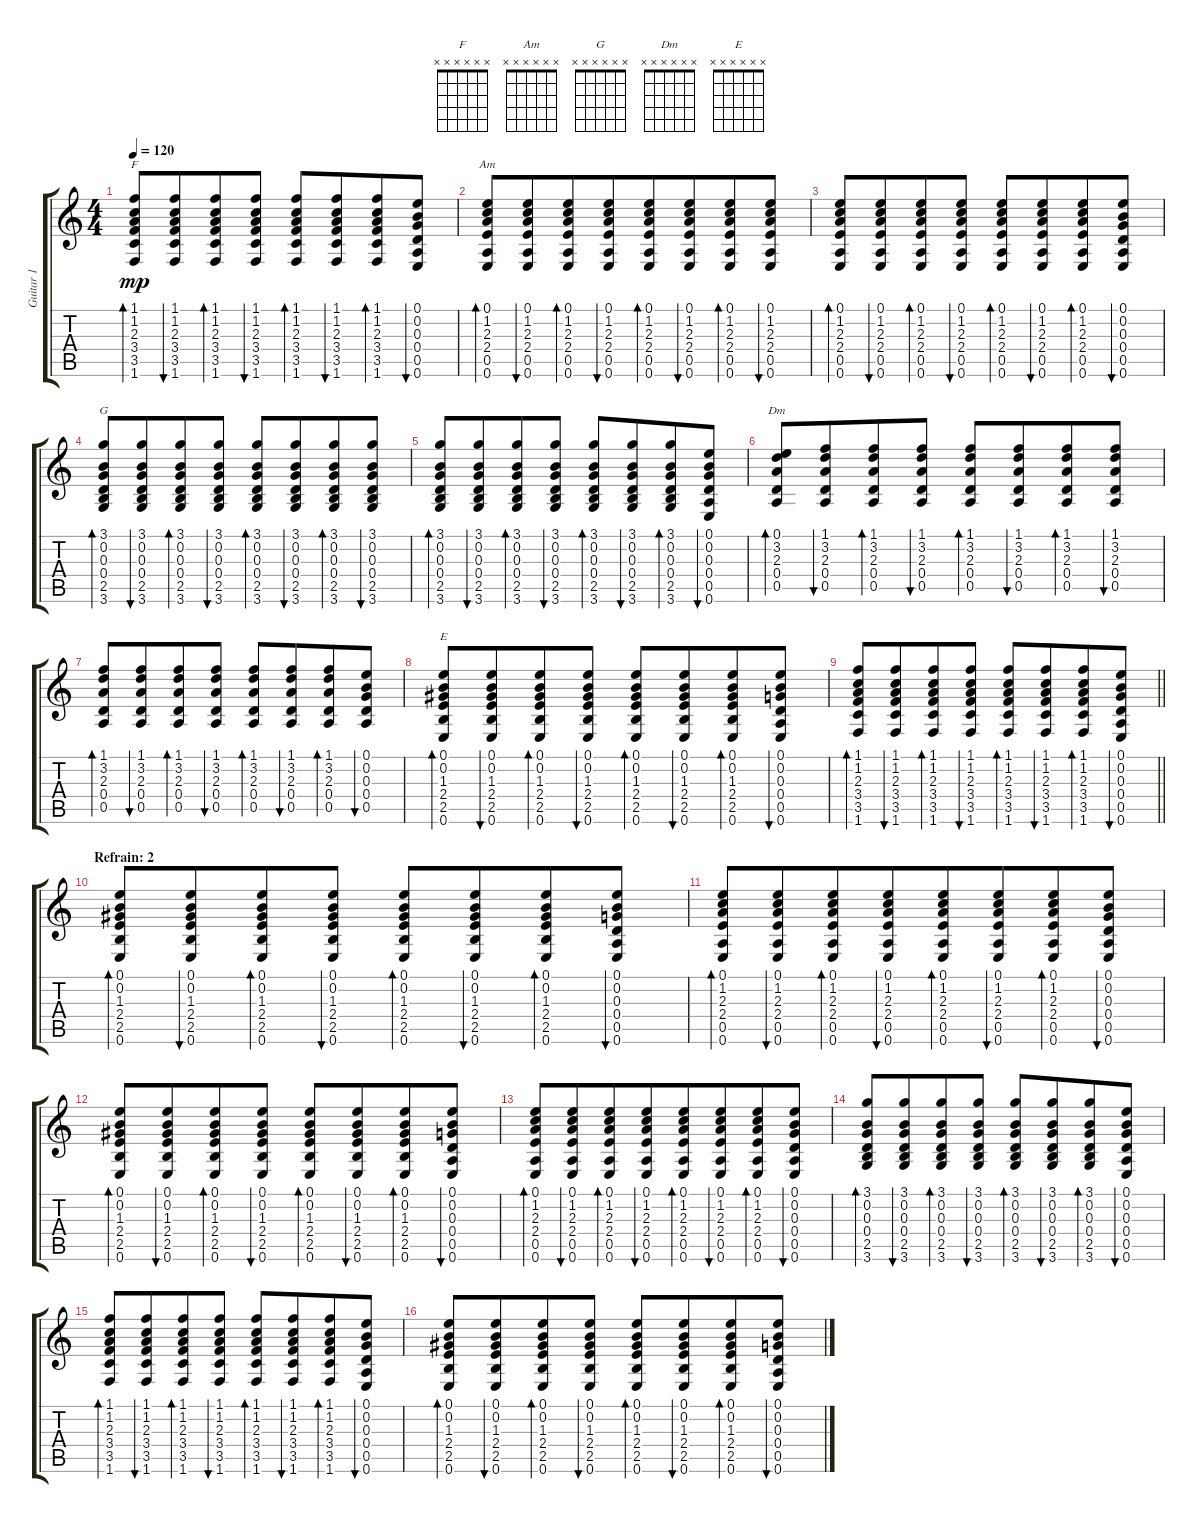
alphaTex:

\track ("Guitar 1" "Guitar 1") {instrument electricguitarclean}
\staff {score tabs}
\tuning (E4 B3 G3 D3 A2 E2) {hide}
\chord ("F" x x x x x x)
\chord ("Am" x x x x x x)
\chord ("G" x x x x x x)
\chord ("Dm" x x x x x x)
\chord ("E" x x x x x x)
\ts (4 4)
\tempo 120
\clef g2
\ks c
(1.1 1.2 2.3 3.4 3.5 1.6).8{bd 30 ch "F" dy mp} (1.1 1.2 2.3 3.4 3.5 1.6).8{bu 30 beam merge} (1.1 1.2 2.3 3.4 3.5 1.6).8{bd 30} (1.1 1.2 2.3 3.4 3.5 1.6).8{bu 30} (1.1 1.2 2.3 3.4 3.5 1.6).8{bd 30} (1.1 1.2 2.3 3.4 3.5 1.6).8{bu 30 beam merge} (1.1 1.2 2.3 3.4 3.5 1.6).8{bd 30} (0.1 0.2 0.3 0.4 0.5 0.6).8{bu 30} |
(0.1 1.2 2.3 2.4 0.5 0.6).8{bd 30 ch "Am"} (0.1 1.2 2.3 2.4 0.5 0.6).8{bu 30 beam merge} (0.1 1.2 2.3 2.4 0.5 0.6).8{bd 30} (0.1 1.2 2.3 2.4 0.5 0.6).8{bu 30 beam merge} (0.1 1.2 2.3 2.4 0.5 0.6).8{bd 30} (0.1 1.2 2.3 2.4 0.5 0.6).8{bu 30 beam merge} (0.1 1.2 2.3 2.4 0.5 0.6).8{bd 30} (0.1 1.2 2.3 2.4 0.5 0.6).8{bu 30} |
(0.1 1.2 2.3 2.4 0.5 0.6).8{bd 30} (0.1 1.2 2.3 2.4 0.5 0.6).8{bu 30 beam merge} (0.1 1.2 2.3 2.4 0.5 0.6).8{bd 30} (0.1 1.2 2.3 2.4 0.5 0.6).8{bu 30} (0.1 1.2 2.3 2.4 0.5 0.6).8{bd 30} (0.1 1.2 2.3 2.4 0.5 0.6).8{bu 30 beam merge} (0.1 1.2 2.3 2.4 0.5 0.6).8{bd 30} (0.1 0.2 0.3 0.4 0.5 0.6).8{bu 30} |
(3.1 0.2 0.3 0.4 2.5 3.6).8{bd 30 ch "G"} (3.1 0.2 0.3 0.4 2.5 3.6).8{bu 30 beam merge} (3.1 0.2 0.3 0.4 2.5 3.6).8{bd 30} (3.1 0.2 0.3 0.4 2.5 3.6).8{bu 30} (3.1 0.2 0.3 0.4 2.5 3.6).8{bd 30} (3.1 0.2 0.3 0.4 2.5 3.6).8{bu 30 beam merge} (3.1 0.2 0.3 0.4 2.5 3.6).8{bd 30} (3.1 0.2 0.3 0.4 2.5 3.6).8{bu 30} |
(3.1 0.2 0.3 0.4 2.5 3.6).8{bd 30} (3.1 0.2 0.3 0.4 2.5 3.6).8{bu 30 beam merge} (3.1 0.2 0.3 0.4 2.5 3.6).8{bd 30} (3.1 0.2 0.3 0.4 2.5 3.6).8{bu 30} (3.1 0.2 0.3 0.4 2.5 3.6).8{bd 30} (3.1 0.2 0.3 0.4 2.5 3.6).8{bu 30 beam merge} (3.1 0.2 0.3 0.4 2.5 3.6).8{bd 30} (0.1 0.2 0.3 0.4 0.5 0.6).8{bu 30} |
(0.1 3.2 2.3 0.4 0.5).8{bd 30 ch "Dm"} (1.1 3.2 2.3 0.4 0.5).8{bu 30 beam merge} (1.1 3.2 2.3 0.4 0.5).8{bd 30} (1.1 3.2 2.3 0.4 0.5).8{bu 30} (1.1 3.2 2.3 0.4 0.5).8{bd 30} (1.1 3.2 2.3 0.4 0.5).8{bu 30 beam merge} (1.1 3.2 2.3 0.4 0.5).8{bd 30} (1.1 3.2 2.3 0.4 0.5).8{bu 30} |
(1.1 3.2 2.3 0.4 0.5).8{bd 30} (1.1 3.2 2.3 0.4 0.5).8{bu 30 beam merge} (1.1 3.2 2.3 0.4 0.5).8{bd 30} (1.1 3.2 2.3 0.4 0.5).8{bu 30} (1.1 3.2 2.3 0.4 0.5).8{bd 30} (1.1 3.2 2.3 0.4 0.5).8{bu 30 beam merge} (1.1 3.2 2.3 0.4 0.5).8{bd 30} (0.1 0.2 0.3 0.4 0.5).8{bu 30} |
(0.1 0.2 1.3 2.4 2.5 0.6).8{bd 30 ch "E"} (0.1 0.2 1.3 2.4 2.5 0.6).8{bu 30 beam merge} (0.1 0.2 1.3 2.4 2.5 0.6).8{bd 30} (0.1 0.2 1.3 2.4 2.5 0.6).8{bu 30} (0.1 0.2 1.3 2.4 2.5 0.6).8{bd 30} (0.1 0.2 1.3 2.4 2.5 0.6).8{bu 30 beam merge} (0.1 0.2 1.3 2.4 2.5 0.6).8{bd 30} (0.1 0.2 0.3 0.4 0.5 0.6).8{bu 30} |
\barLineRight lightlight
(1.1 1.2 2.3 3.4 3.5 1.6).8{bd 30} (1.1 1.2 2.3 3.4 3.5 1.6).8{bu 30 beam merge} (1.1 1.2 2.3 3.4 3.5 1.6).8{bd 30} (1.1 1.2 2.3 3.4 3.5 1.6).8{bu 30} (1.1 1.2 2.3 3.4 3.5 1.6).8{bd 30} (1.1 1.2 2.3 3.4 3.5 1.6).8{bu 30 beam merge} (1.1 1.2 2.3 3.4 3.5 1.6).8{bd 30} (0.1 0.2 0.3 0.4 0.5 0.6).8{bu 30} |
\section ("" "Refrain: 2")
(0.1 0.2 1.3 2.4 2.5 0.6).8{bd 30} (0.1 0.2 1.3 2.4 2.5 0.6).8{bu 30 beam merge} (0.1 0.2 1.3 2.4 2.5 0.6).8{bd 30} (0.1 0.2 1.3 2.4 2.5 0.6).8{bu 30} (0.1 0.2 1.3 2.4 2.5 0.6).8{bd 30} (0.1 0.2 1.3 2.4 2.5 0.6).8{bu 30 beam merge} (0.1 0.2 1.3 2.4 2.5 0.6).8{bd 30} (0.1 0.2 0.3 0.4 0.5 0.6).8{bu 30} |
(0.1 1.2 2.3 2.4 0.5 0.6).8{bd 30} (0.1 1.2 2.3 2.4 0.5 0.6).8{bu 30 beam merge} (0.1 1.2 2.3 2.4 0.5 0.6).8{bd 30} (0.1 1.2 2.3 2.4 0.5 0.6).8{bu 30 beam merge} (0.1 1.2 2.3 2.4 0.5 0.6).8{bd 30} (0.1 1.2 2.3 2.4 0.5 0.6).8{bu 30 beam merge} (0.1 1.2 2.3 2.4 0.5 0.6).8{bd 30} (0.1 0.2 0.3 0.4 0.5 0.6).8{bu 30} |
(0.1 0.2 1.3 2.4 2.5 0.6).8{bd 30} (0.1 0.2 1.3 2.4 2.5 0.6).8{bu 30 beam merge} (0.1 0.2 1.3 2.4 2.5 0.6).8{bd 30} (0.1 0.2 1.3 2.4 2.5 0.6).8{bu 30} (0.1 0.2 1.3 2.4 2.5 0.6).8{bd 30} (0.1 0.2 1.3 2.4 2.5 0.6).8{bu 30 beam merge} (0.1 0.2 1.3 2.4 2.5 0.6).8{bd 30} (0.1 0.2 0.3 0.4 0.5 0.6).8{bu 30} |
(0.1 1.2 2.3 2.4 0.5 0.6).8{bd 30} (0.1 1.2 2.3 2.4 0.5 0.6).8{bu 30 beam merge} (0.1 1.2 2.3 2.4 0.5 0.6).8{bd 30} (0.1 1.2 2.3 2.4 0.5 0.6).8{bu 30 beam merge} (0.1 1.2 2.3 2.4 0.5 0.6).8{bd 30} (0.1 1.2 2.3 2.4 0.5 0.6).8{bu 30 beam merge} (0.1 1.2 2.3 2.4 0.5 0.6).8{bd 30} (0.1 0.2 0.3 0.4 0.5 0.6).8{bu 30} |
(3.1 0.2 0.3 0.4 2.5 3.6).8{bd 30} (3.1 0.2 0.3 0.4 2.5 3.6).8{bu 30 beam merge} (3.1 0.2 0.3 0.4 2.5 3.6).8{bd 30} (3.1 0.2 0.3 0.4 2.5 3.6).8{bu 30} (3.1 0.2 0.3 0.4 2.5 3.6).8{bd 30} (3.1 0.2 0.3 0.4 2.5 3.6).8{bu 30 beam merge} (3.1 0.2 0.3 0.4 2.5 3.6).8{bd 30} (0.1 0.2 0.3 0.4 0.5 0.6).8{bu 30} |
(1.1 1.2 2.3 3.4 3.5 1.6).8{bd 30} (1.1 1.2 2.3 3.4 3.5 1.6).8{bu 30 beam merge} (1.1 1.2 2.3 3.4 3.5 1.6).8{bd 30} (1.1 1.2 2.3 3.4 3.5 1.6).8{bu 30} (1.1 1.2 2.3 3.4 3.5 1.6).8{bd 30} (1.1 1.2 2.3 3.4 3.5 1.6).8{bu 30 beam merge} (1.1 1.2 2.3 3.4 3.5 1.6).8{bd 30} (0.1 0.2 0.3 0.4 0.5 0.6).8{bu 30} |
(0.1 0.2 1.3 2.4 2.5 0.6).8{bd 30} (0.1 0.2 1.3 2.4 2.5 0.6).8{bu 30 beam merge} (0.1 0.2 1.3 2.4 2.5 0.6).8{bd 30} (0.1 0.2 1.3 2.4 2.5 0.6).8{bu 30} (0.1 0.2 1.3 2.4 2.5 0.6).8{bd 30} (0.1 0.2 1.3 2.4 2.5 0.6).8{bu 30 beam merge} (0.1 0.2 1.3 2.4 2.5 0.6).8{bd 30} (0.1 0.2 0.3 0.4 0.5 0.6).8{bu 30}
